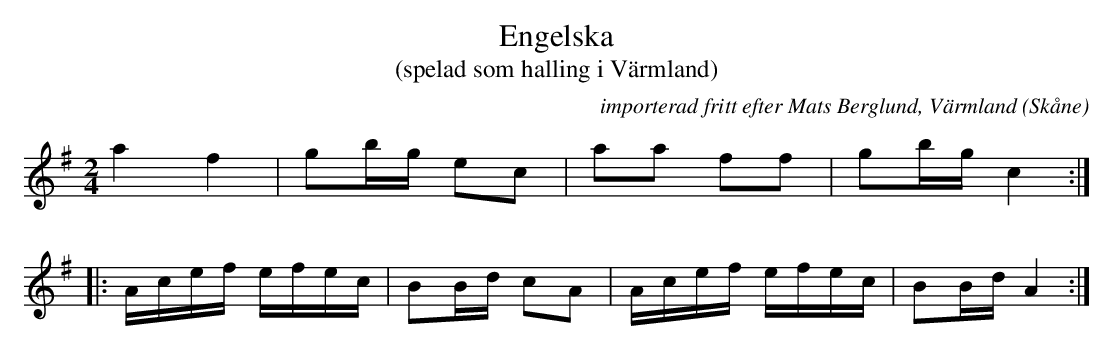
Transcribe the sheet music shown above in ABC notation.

X:1
T:Engelska
T:(spelad som halling i Värmland)
C:importerad fritt efter Mats Berglund, Värmland
O:Skåne
M:2/4
L:1/8
K:G
a2 f2 | gb/g/ ec | aa ff | gb/g/ c2 :|
|: A/c/e/f/ e/f/e/c/ | BB/d/ cA | A/c/e/f/ e/f/e/c/ | BB/d/ A2 :|
